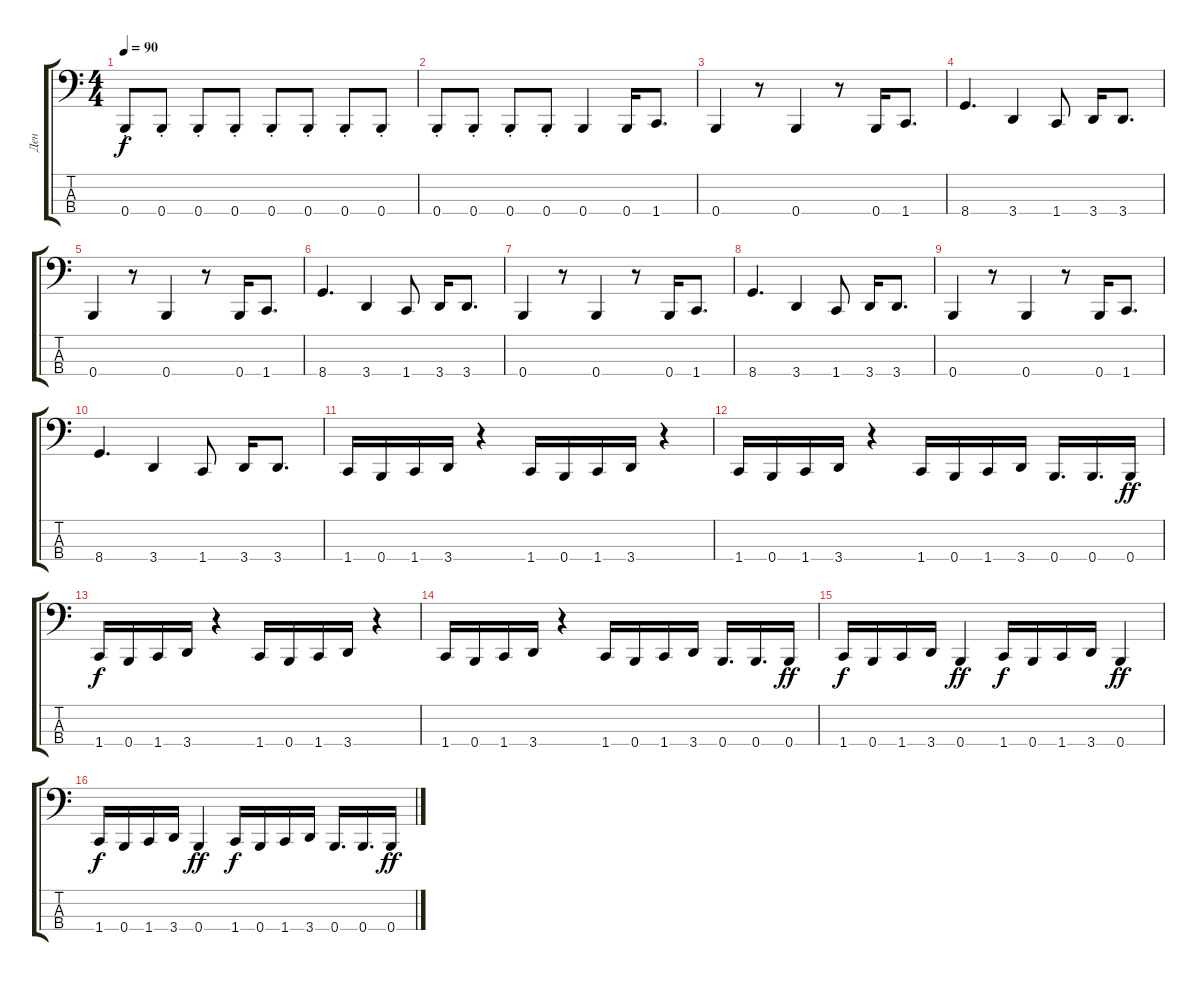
\track ("Ден" "Ден") {instrument electricbasspick}
\staff {score tabs}
\tuning (E2 B1 Gb1 B0) {hide}
\ts (4 4)
\tempo 90
\clef f4
\ks c
0.4{st}.8{dy f} 0.4{st}.8 0.4{st}.8 0.4{st}.8 0.4{st}.8 0.4{st}.8 0.4{st}.8 0.4{st}.8 |
0.4{st}.8 0.4{st}.8 0.4{st}.8 0.4{st}.8 0.4.4 0.4.16 1.4.8{d} |
0.4.4 r.8 0.4.4 r.8 0.4.16 1.4.8{d} |
8.4.4{d} 3.4.4 1.4.8 3.4.16 3.4.8{d} |
0.4.4 r.8 0.4.4 r.8 0.4.16 1.4.8{d} |
8.4.4{d} 3.4.4 1.4.8 3.4.16 3.4.8{d} |
0.4.4 r.8 0.4.4 r.8 0.4.16 1.4.8{d} |
8.4.4{d} 3.4.4 1.4.8 3.4.16 3.4.8{d} |
0.4.4 r.8 0.4.4 r.8 0.4.16 1.4.8{d} |
8.4.4{d} 3.4.4 1.4.8 3.4.16 3.4.8{d} |
1.4.16 0.4.16 1.4.16 3.4.16 r.4 1.4.16 0.4.16 1.4.16 3.4.16 r.4 |
1.4.16 0.4.16 1.4.16 3.4.16 r.4 1.4.16 0.4.16 1.4.16 3.4.16 0.4.16{d} 0.4.16{d} 0.4.16{dy ff} |
1.4.16{dy f} 0.4.16 1.4.16 3.4.16 r.4 1.4.16 0.4.16 1.4.16 3.4.16 r.4 |
1.4.16 0.4.16 1.4.16 3.4.16 r.4 1.4.16 0.4.16 1.4.16 3.4.16 0.4.16{d} 0.4.16{d} 0.4.16{dy ff} |
1.4.16{dy f} 0.4.16 1.4.16 3.4.16 0.4.4{dy ff} 1.4.16{dy f} 0.4.16 1.4.16 3.4.16 0.4.4{dy ff} |
1.4.16{dy f} 0.4.16 1.4.16 3.4.16 0.4.4{dy ff} 1.4.16{dy f} 0.4.16 1.4.16 3.4.16 0.4.16{d} 0.4.16{d} 0.4.16{dy ff}
